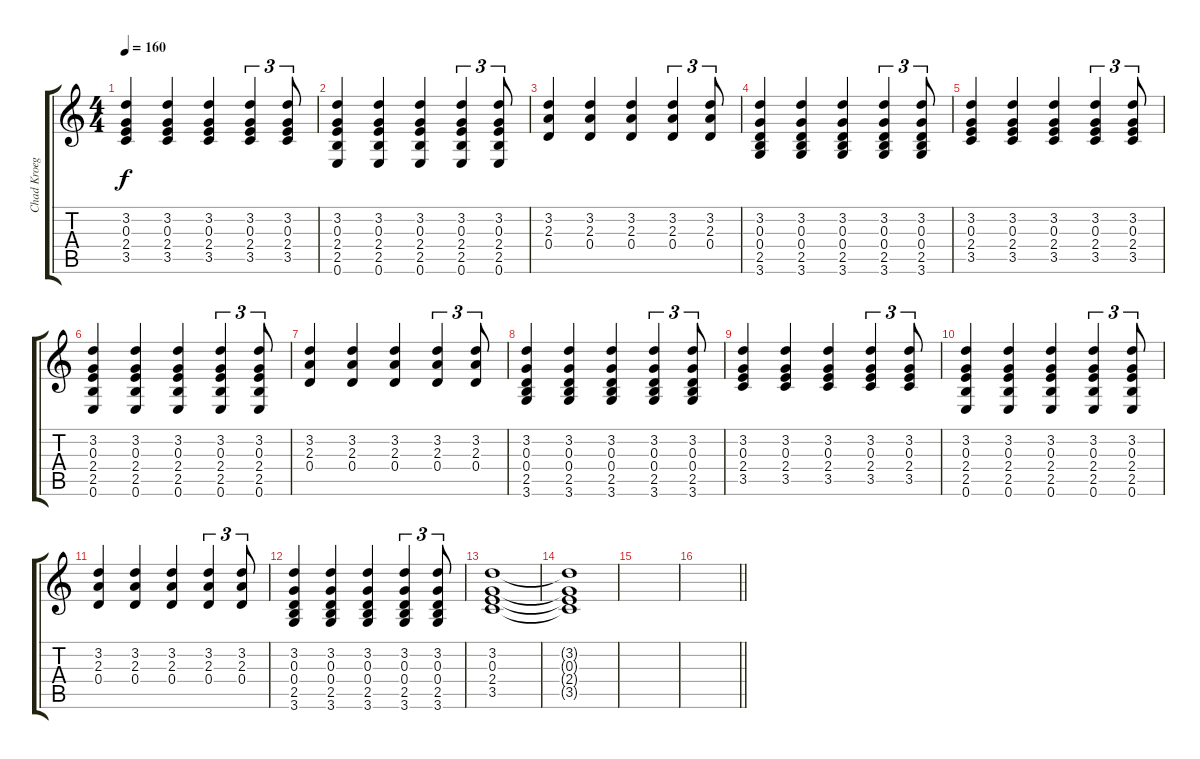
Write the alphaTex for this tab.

\track ("Chad Kroeger" "Chad Kroeg") {instrument acousticguitarsteel}
\staff {score tabs}
\tuning (E4 B3 G3 D3 A2 E2) {hide}
\ts (4 4)
\tempo 160
\clef g2
\ks c
(3.2 0.3 2.4 3.5).4{dy f} (3.2 0.3 2.4 3.5).4 (3.2 0.3 2.4 3.5).4 (3.2 0.3 2.4 3.5).4{tu (3 2)} (3.2 0.3 2.4 3.5).8{tu (3 2)} |
(3.2 0.3 2.4 2.5 0.6).4 (3.2 0.3 2.4 2.5 0.6).4 (3.2 0.3 2.4 2.5 0.6).4 (3.2 0.3 2.4 2.5 0.6).4{tu (3 2)} (3.2 0.3 2.4 2.5 0.6).8{tu (3 2)} |
(3.2 2.3 0.4).4 (3.2 2.3 0.4).4 (3.2 2.3 0.4).4 (3.2 2.3 0.4).4{tu (3 2)} (3.2 2.3 0.4).8{tu (3 2)} |
(3.2 0.3 0.4 2.5 3.6).4 (3.2 0.3 0.4 2.5 3.6).4 (3.2 0.3 0.4 2.5 3.6).4 (3.2 0.3 0.4 2.5 3.6).4{tu (3 2)} (3.2 0.3 0.4 2.5 3.6).8{tu (3 2)} |
(3.2 0.3 2.4 3.5).4 (3.2 0.3 2.4 3.5).4 (3.2 0.3 2.4 3.5).4 (3.2 0.3 2.4 3.5).4{tu (3 2)} (3.2 0.3 2.4 3.5).8{tu (3 2)} |
(3.2 0.3 2.4 2.5 0.6).4 (3.2 0.3 2.4 2.5 0.6).4 (3.2 0.3 2.4 2.5 0.6).4 (3.2 0.3 2.4 2.5 0.6).4{tu (3 2)} (3.2 0.3 2.4 2.5 0.6).8{tu (3 2)} |
(3.2 2.3 0.4).4 (3.2 2.3 0.4).4 (3.2 2.3 0.4).4 (3.2 2.3 0.4).4{tu (3 2)} (3.2 2.3 0.4).8{tu (3 2)} |
(3.2 0.3 0.4 2.5 3.6).4 (3.2 0.3 0.4 2.5 3.6).4 (3.2 0.3 0.4 2.5 3.6).4 (3.2 0.3 0.4 2.5 3.6).4{tu (3 2)} (3.2 0.3 0.4 2.5 3.6).8{tu (3 2)} |
(3.2 0.3 2.4 3.5).4 (3.2 0.3 2.4 3.5).4 (3.2 0.3 2.4 3.5).4 (3.2 0.3 2.4 3.5).4{tu (3 2)} (3.2 0.3 2.4 3.5).8{tu (3 2)} |
(3.2 0.3 2.4 2.5 0.6).4 (3.2 0.3 2.4 2.5 0.6).4 (3.2 0.3 2.4 2.5 0.6).4 (3.2 0.3 2.4 2.5 0.6).4{tu (3 2)} (3.2 0.3 2.4 2.5 0.6).8{tu (3 2)} |
(3.2 2.3 0.4).4 (3.2 2.3 0.4).4 (3.2 2.3 0.4).4 (3.2 2.3 0.4).4{tu (3 2)} (3.2 2.3 0.4).8{tu (3 2)} |
(3.2 0.3 0.4 2.5 3.6).4 (3.2 0.3 0.4 2.5 3.6).4 (3.2 0.3 0.4 2.5 3.6).4 (3.2 0.3 0.4 2.5 3.6).4{tu (3 2)} (3.2 0.3 0.4 2.5 3.6).8{tu (3 2)} |
(3.2 0.3 2.4 3.5).1 |
(3.2{t} 0.3{t} 2.4{t} 3.5{t}).1 |
|
\barLineRight lightlight
